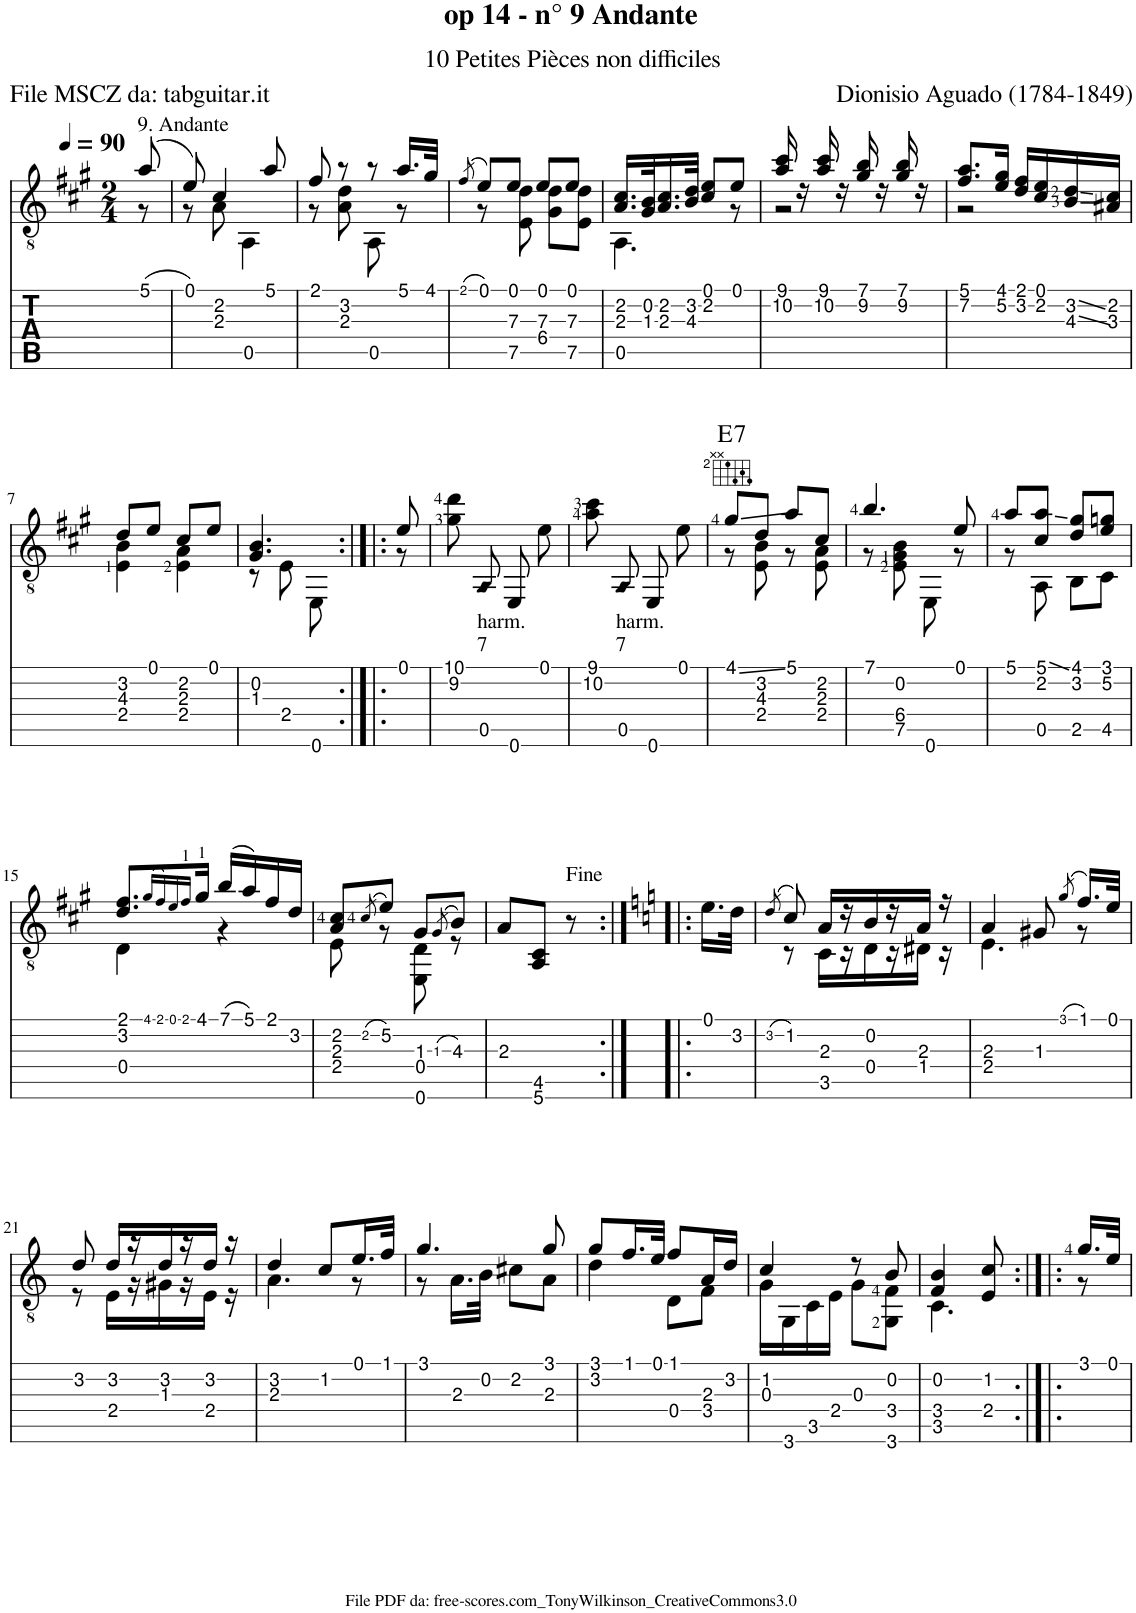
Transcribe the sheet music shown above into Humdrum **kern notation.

**kern	**kern	**harte
*part1	*part1	*part1
*staff2	*staff1	*
*I"Guitar	*	*
*I'Guit.	*	*
*stria6	*	*
*	*clefGv2	*
*k[f#c#g#]	*k[f#c#g#]	*
*M2/4	*M2/4	*
*MM90	*MM90	*
=	=	=
*^	*^	*
!	!	!LO:TX:a:t=9. Andante	!	!
8a	8r	(8a/	8r	.
=1	=1	=1	=1	=1
8e	8r	8e/)	8r	.
4c#	8A	4c#/	8A\	.
.	4AA	.	4AA\	.
8a	.	8a/	.	.
=2	=2	=2	=2	=2
8f#	8r	8f#/	8r	.
8r	8A 8d	8r	8A\ 8d\	.
8r	8AA	8r	8AA\	.
16.aLL	8r	16.a/LL	8r	.
32g#JJk	.	32g#/JJk	.	.
=3	=3	=3	=3	=3
qf#	.	(8qf#/	.	.
8eL	8r	8e/L)	8r	.
8eJ	8E 8d	8e/J	8E\ 8d\	.
8eL	8G#\ 8d\L	8e/L	8G#\ 8d\L	.
8eJ	8E\ 8d\J	8e/J	8E\ 8d\J	.
=4	=4	=4	=4	=4
16.A\ 16.c#\LL	4.AA	16.A/ 16.c#/LL	4.AA\	.
32G#\ 32B\Jk	.	32G#/ 32B/K	.	.
16.A\ 16.c#\L	.	16.A/ 16.c#/	.	.
32B\ 32d\JJk	.	32B/ 32d/JJk	.	.
8c#\ 8e\L	.	8c#/ 8e/L	.	.
8eJ	8r	8e/J	8r	.
=5	=5	=5	=5	=5
16a 16cc#	2r	16a/ 16cc#/	2r	.
16r	.	16r	.	.
16a 16cc#	.	16a/ 16cc#/	.	.
16r	.	16r	.	.
16g# 16b	.	16g#/ 16b/	.	.
16r	.	16r	.	.
16g# 16b	.	16g#/ 16b/	.	.
16r	.	16r	.	.
=6	=6	=6	=6	=6
8.f#\ 8.a\L	2r	8.f#/ 8.a/L	2r	.
16e\ 16g#\Jk	.	16e/ 16g#/Jk	.	.
16d\ 16f#\LL	.	16d/ 16f#/LL	.	.
16c#\ 16e\J	.	16c#/ 16e/	.	.
16B\ 16d\L	.	16B/ 16d/	.	.
16A#\ 16c#\JJ	.	16A#X/ 16c#/JJ	.	.
!!LO:LB:g=z	!!
=7	=7	=7	=7	=7
8dL	4E 4B	8d/L	4E\ 4B\	.
8eJ	.	8e/J	.	.
8c#L	4E 4A	8c#/L	4E\ 4A\	.
8eJ	.	8e/J	.	.
=8	=8	=8	=8	=8
4.G# 4.B	8r	4.G#/ 4.B/	8r	.
.	8E	.	8E\	.
.	8EE	.	8EE\	.
=9:|!|:	=9:|!|:	=9:|!|:	=9:|!|:	=9:|!|:
8e	8r	8e/	8r	.
*v	*v	*	*	*
*	*v	*v	*
=10	=10	=10
8g#\ 8dd\L	8g#\ 8dd\	.
!LO:TX:a:t=harm.	!	!
!LO:TX:a:t=7	!	!
!LO:N:head=diamond	!LO:N:head=diamond	!
8AAJ	8AA/	.
8EEL	8EE/	.
8eJ	8e\	.
=11	=11	=11
8a\ 8cc#\L	8a\ 8cc#\	.
!LO:TX:a:t=harm.	!	!
!LO:TX:a:t=7	!	!
!LO:N:head=diamond	!LO:N:head=diamond	!
8AAJ	8AA/	.
8EEL	8EE/	.
8eJ	8e\	.
=12	=12	=12
*^	*^	*
!	!	!	!	!LO:H:kt=7
8g#L	8r	8g#/L	8r	E:7
8dJ	8E 8B	8d/J	8E\ 8B\	.
8aL	8r	8a/L	8r	.
8c#J	8E 8A	8c#/J	8E\ 8A\	.
=13	=13	=13	=13	=13
4.b	8r	4.b/	8r	.
.	8E 8G# 8B	.	8E\ 8G#\ 8B\	.
.	8EE	.	8EE\	.
8e	8r	8e/	8r	.
=14	=14	=14	=14	=14
8aL	8r	8a/L	8r	.
8c#\ 8a\J	8AA	8c#/ 8a/J	8AA\	.
8d\ 8g#\L	8BBL	8d/ 8g#/L	8BB\L	.
8e\ 8g\J	8C#J	8e/ 8gn/J	8C#\J	.
!!LO:LB:g=z	!!
=15	=15	=15	=15	=15
8.d\ 8.f#\L	4D	8.d/ 8.f#/L	4D\	.
qg#	.	(16qg#/LL	.	.
qf#	.	16qf#/)	.	.
qe	.	16qe/	.	.
qf#	.	16qf#/JJ	.	.
16g#Jk	.	16g#/Jk	.	.
16bLL	4r	(16b/LL	4r	.
16aJ	.	16a/)	.	.
16f#L	.	16f#/	.	.
16dJJ	.	16d/JJ	.	.
=16	=16	=16	=16	=16
8A\ 8c#\L	8E	8A/ 8c#/L	8E\	.
qc#	.	(8qc#/	.	.
8eJ	8r	8e/J)	8r	.
8G#L	8EE 8D	8G#/L	8EE\ 8D\	.
qG#	.	(8qG#/	.	.
8BJ	8r	8B/J)	8r	.
*v	*v	*	*	*
*	*v	*v	*
=17	=17	=17
8AL	8A/L	.
8AA\ 8C#\J	8AA/ 8C#/J	.
8r	8r	.
=18:|!|:	=18:|!|:	=18:|!|:
*k[]	*k[]	*
16.eLL	16.e\LL	.
32dJJk	32d\JJk	.
=19	=19	=19
qd	(8qd/	.
*^	*^	*
8cL	8r	8c/)	8r	.
16AJk	16C	16A/LL	16C\LL	.
16r	16r	16r	16r	.
16B	16D	16B/	16D\	.
16r	16r	16r	16r	.
16A	16D#	16A/JJ	16D#X\JJ	.
16r	16r	16r	16r	.
=20	=20	=20	=20	=20
4A	4.E	4A/	4.E\	.
8G#L	.	8G#X/	.	.
qg	.	(8qg/	.	.
16.fL	8r	16.f/LL)	8r	.
32eJJk	.	32e/JJk	.	.
!!LO:LB:g=z	!!
=21	=21	=21	=21	=21
8dL	8r	8d/	8r	.
16dJk	16E	16d/LL	16E\LL	.
16r	16r	16r	16r	.
16d	16G#	16d/	16G#X\	.
16r	16r	16r	16r	.
16d	16E	16d/JJ	16E\JJ	.
16r	16r	16r	16r	.
=22	=22	=22	=22	=22
4d	4.A	4d/	4.A\	.
8cL	.	8c/L	.	.
16.eL	8r	16.e/L	8r	.
32fJJk	.	32f/JJk	.	.
=23	=23	=23	=23	=23
4.g	8r	4.g/	8r	.
.	16.ALL	.	16.A\LL	.
.	32BJJk	.	32B\JJk	.
.	8c#L	.	8c#X\L	.
8g	8AJ	8g/	8A\J	.
=24	=24	=24	=24	=24
8gL	4d	8g/L	4d\	.
16.fL	.	16.f/L	.	.
32eJJk	.	32e/JJk	.	.
8fL	8DL	8f/L	8D\L	.
16AL	8FJ	16A/L	8F\J	.
16dJJ	.	16d/JJ	.	.
=25	=25	=25	=25	=25
4c	16GLL	4c/	16G\LL	.
.	16GGJ	.	16GG\	.
.	16CL	.	16C\	.
.	16EJJ	.	16E\JJ	.
8r	8GL	8r	8G\L	.
8B	8GG\ 8F\J	8B/	8GG\ 8F\J	.
=26	=26	=26	=26	=26
4F 4B	4.C	4F/ 4B/	4.C\	.
8E 8c	.	8E/ 8c/	.	.
=27:|!|:	=27:|!|:	=27:|!|:	=27:|!|:	=27:|!|:
16.gLL	8r	16.g/LL	8r	.
32eJJk	.	32e/JJk	.	.
*v	*v	*	*	*
*	*v	*v	*
=	=	=
*-	*-	*-
